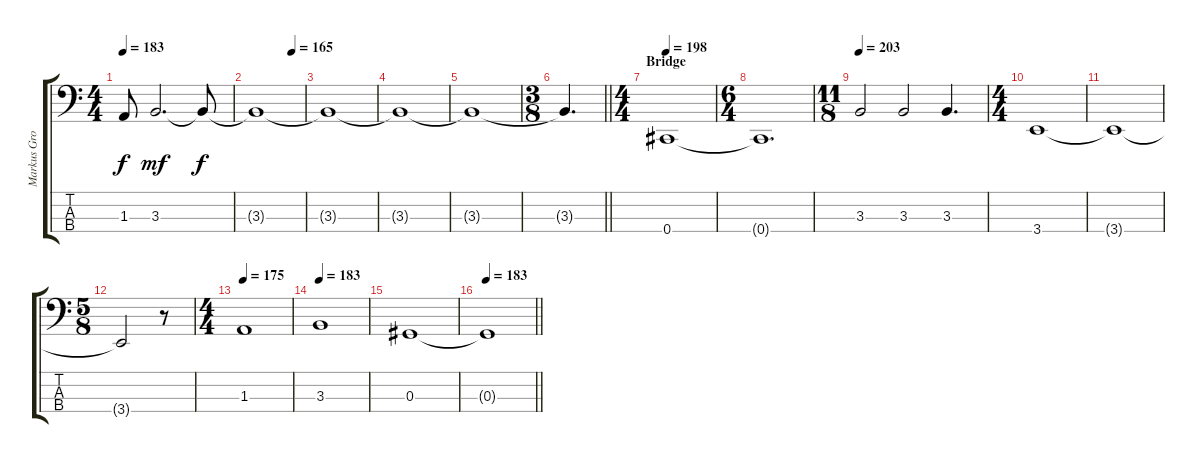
\track ("Markus Grosskopf" "Markus Gro") {instrument slapbass2}
\staff {score tabs}
\tuning (Gb2 Db2 Ab1 Db1) {hide}
\ts (4 4)
\tempo 183
\clef f4
\ks c
1.3{t}.8{dy f} 3.3.2{d dy mf} 3.3{t}.8{dy f} |
\tempo (165 0.75)
3.3{t}.1 |
3.3{t}.1 |
3.3{t}.1 |
3.3{t}.1 |
\ts (3 8)
\barLineRight lightlight
3.3{t}.4{d} |
\ts (4 4)
\section ("" "Bridge")
\tempo 198
0.4.1{volume 13 instrument slapbass2} |
\ts (6 4)
0.4{t}.1{d} |
\ts (11 8)
\tempo 203
3.3.2 3.3.2 3.3.4{d} |
\ts (4 4)
3.4.1 |
3.4{t}.1 |
\ts (5 8)
3.4{t}.2 r.8 |
\ts (4 4)
\tempo 175
1.3.1 |
\tempo 183
3.3.1 |
0.3.1 |
\tempo 183
\barLineRight lightlight
0.3{t}.1
